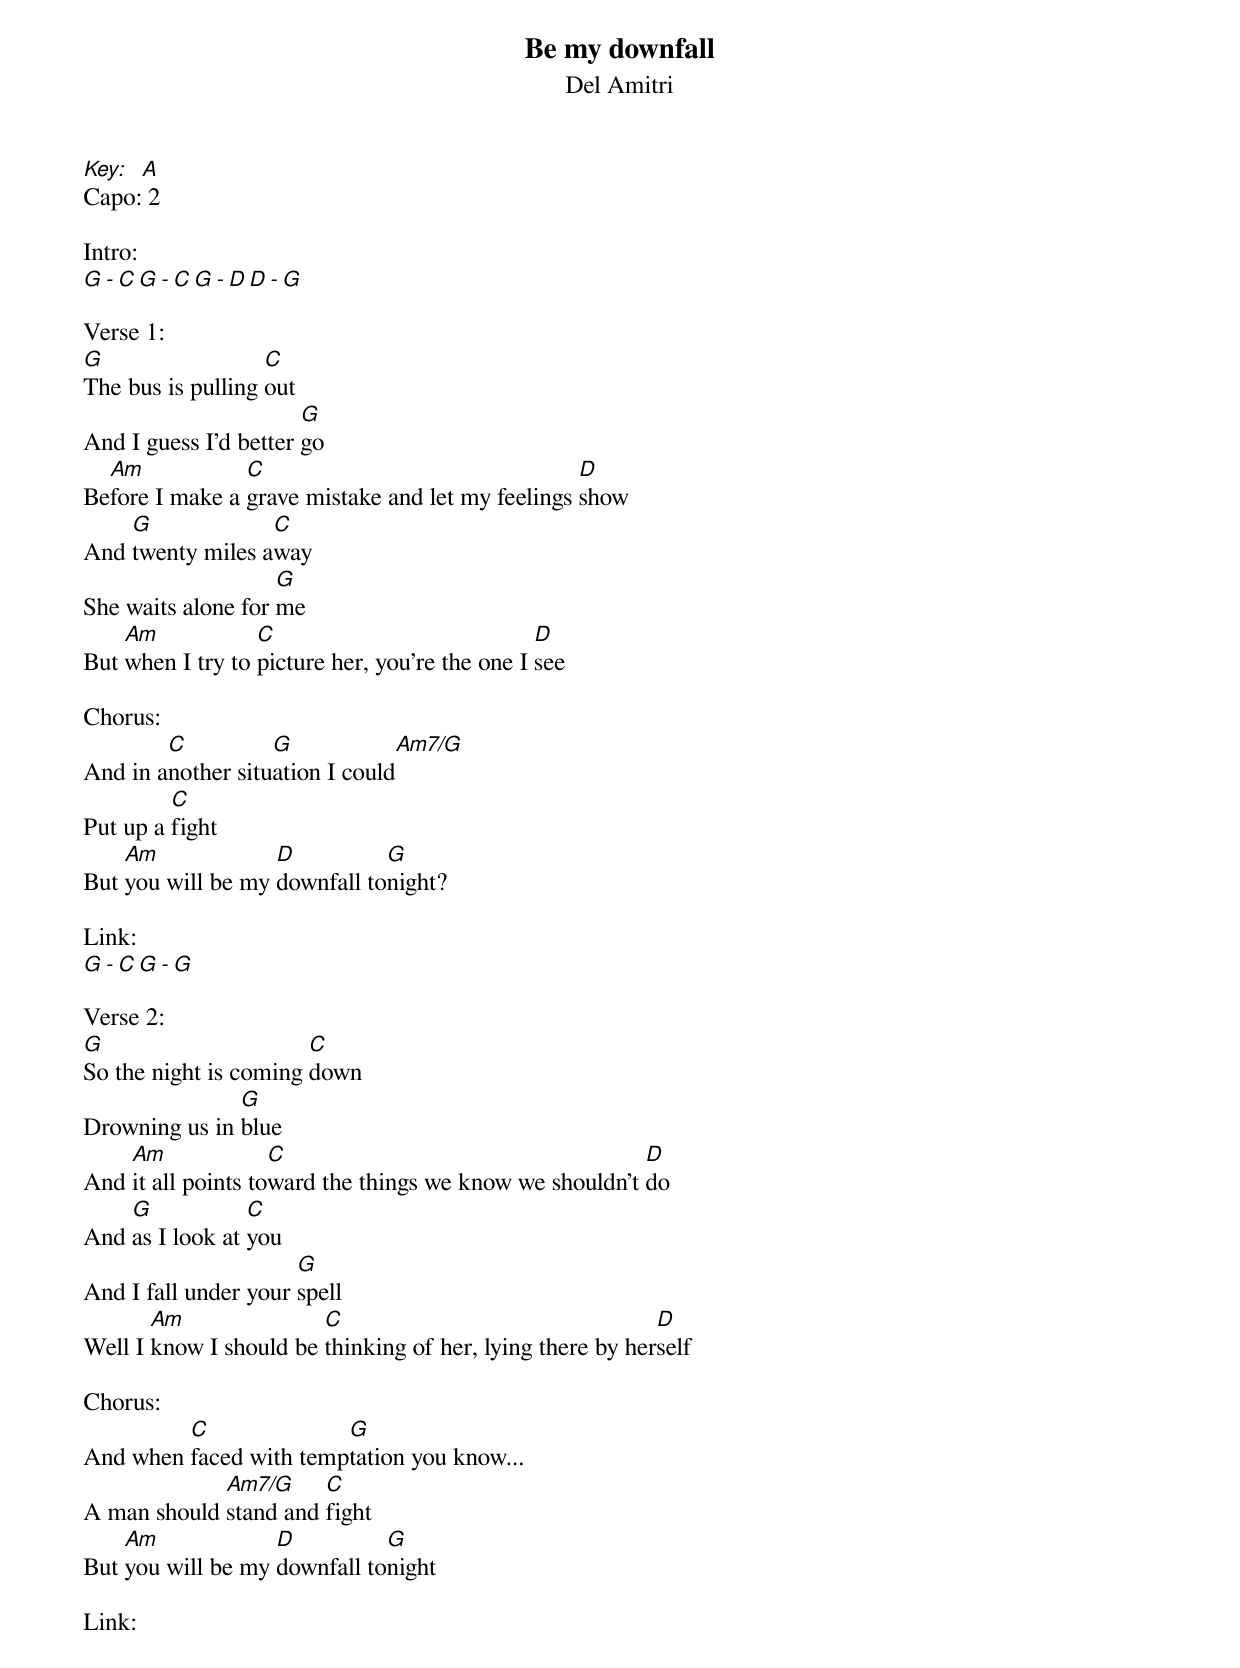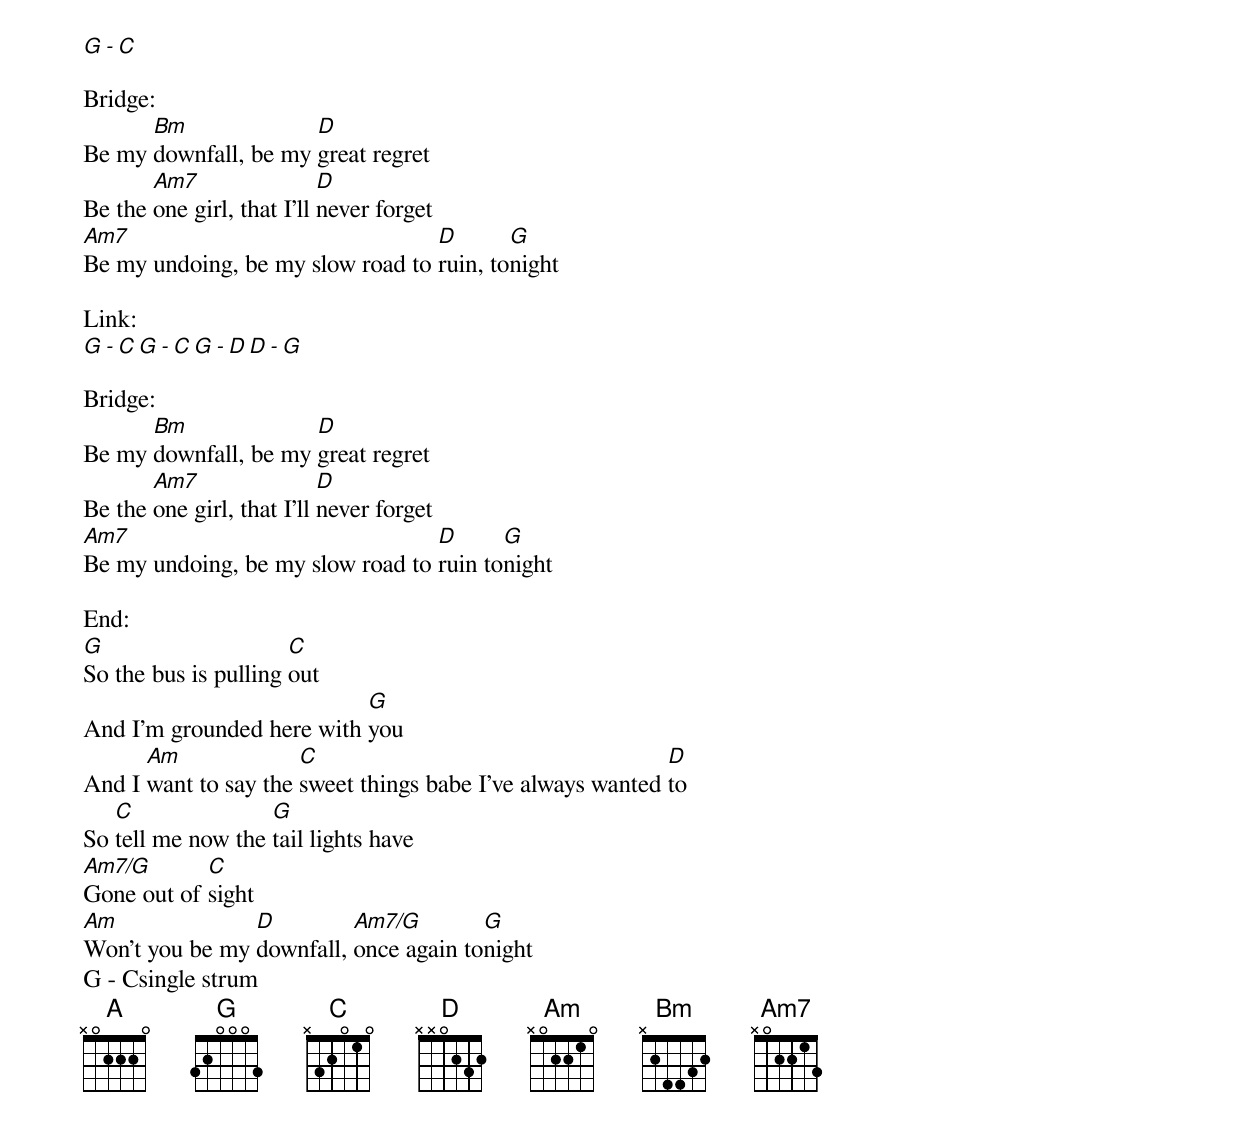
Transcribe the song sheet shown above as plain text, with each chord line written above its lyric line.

Be my downfall
Del Amitri
Key: A
Capo: 2

Intro:
G - C      G - C      G - D     D - G

Verse 1:
G                  C
The bus is pulling out
                       G
And I guess I'd better go
  Am            C                                 D
Before I make a grave mistake and let my feelings show
    G             C
And twenty miles away
                    G
She waits alone for me
    Am            C                             D
But when I try to picture her, you're the one I see

Chorus:
        C          G             Am7/G
And in another situation I could
         C
Put up a fight
    Am             D          G
But you will be my downfall tonight?

Link:
G - C     G - G

Verse 2:
G                      C
So the night is coming down
               G
Drowning us in blue
    Am              C                                    D
And it all points toward the things we know we shouldn't do
    G            C
And as I look at you
                      G
And I fall under your spell
       Am               C                                  D
Well I know I should be thinking of her, lying there by herself

Chorus:
         C              G
And when faced with temptation you know...
             Am7/G     C
A man should stand and fight
    Am             D          G
But you will be my downfall tonight

Link:
G - C

Bridge:
      Bm              D
Be my downfall, be my great regret
       Am7                 D
Be the one girl, that I'll never forget
Am7                               D       G
Be my undoing, be my slow road to ruin, tonight

Link:
G - C    G - C     G - D      D - G

Bridge:
      Bm              D
Be my downfall, be my great regret
       Am7                 D
Be the one girl, that I'll never forget
Am7                               D      G
Be my undoing, be my slow road to ruin tonight

End:
G                     C
So the bus is pulling out
                           G
And I'm grounded here with you
      Am              C                                    D
And I want to say the sweet things babe I've always wanted to
   C               G
So tell me now the tail lights have
Am7/G       C
Gone out of sight
Am              D         Am7/G        G
Won’t you be my downfall, once again tonight
G - Csingle strum
